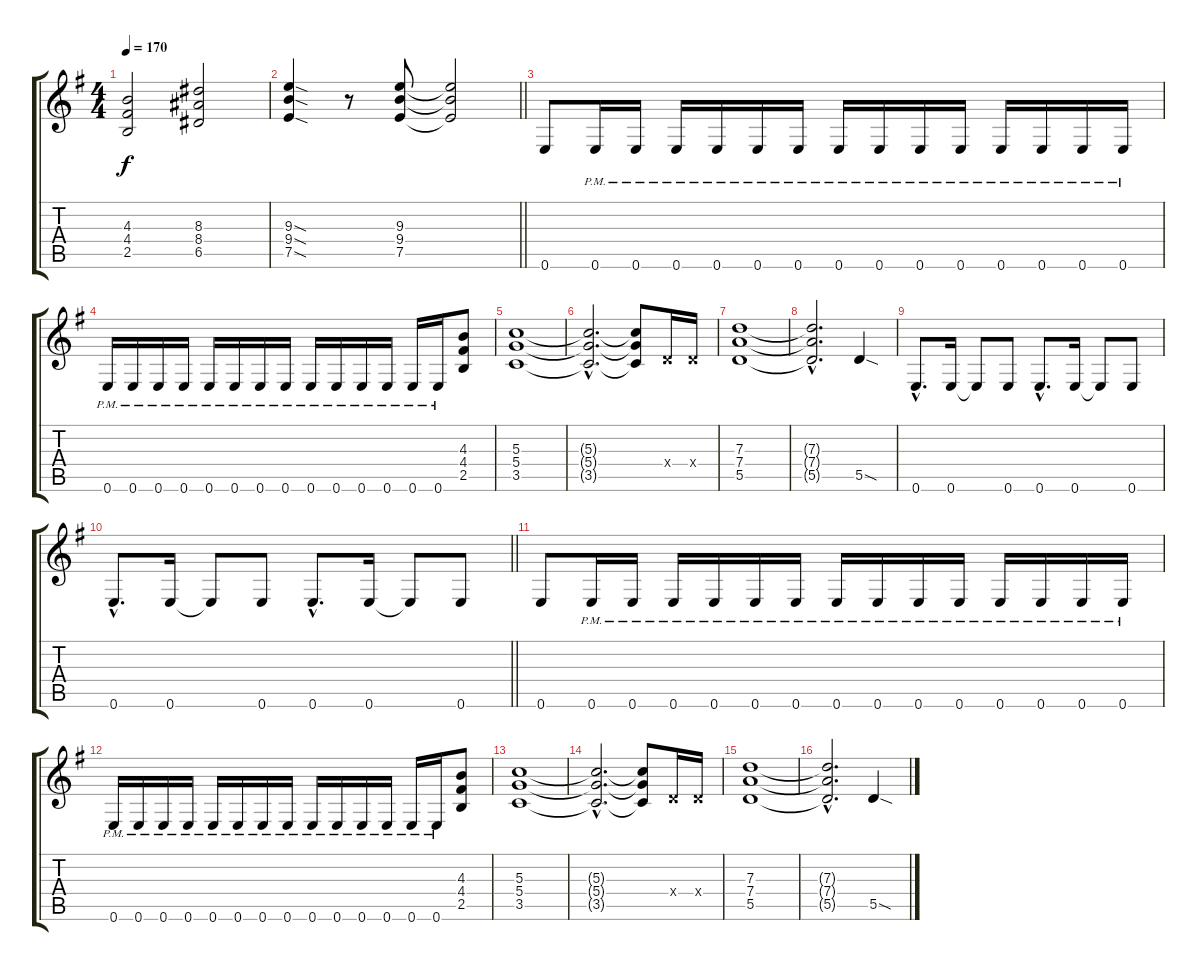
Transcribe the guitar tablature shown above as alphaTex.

\track "" {instrument distortionguitar}
\staff {score tabs}
\tuning (E4 B3 G3 D3 A2 E2) {hide}
\ts (4 4)
\tempo 170
\clef g2
\ks g
(4.3 4.4 2.5).2{dy f} (8.3 8.4 6.5).2 |
\barLineRight lightlight
(9.3{sod} 9.4{sod} 7.5{sod}).4 r.8 (9.3 9.4 7.5).8 (9.3{t} 9.4{t} 7.5{t}).2 |
0.6.8 0.6{pm}.16 0.6{pm}.16 0.6{pm}.16 0.6{pm}.16 0.6{pm}.16 0.6{pm}.16 0.6{pm}.16 0.6{pm}.16 0.6{pm}.16 0.6{pm}.16 0.6{pm}.16 0.6{pm}.16 0.6{pm}.16 0.6{pm}.16 |
0.6{pm}.16 0.6{pm}.16 0.6{pm}.16 0.6{pm}.16 0.6{pm}.16 0.6{pm}.16 0.6{pm}.16 0.6{pm}.16 0.6{pm}.16 0.6{pm}.16 0.6{pm}.16 0.6{pm}.16 0.6{pm}.16 0.6{pm}.16 (4.3 4.4 2.5).8 |
(5.3 5.4 3.5).1 |
(5.3{hac t} 5.4{hac t} 3.5{hac t}).2{d} (5.3{t} 5.4{t} 3.5{t}).8 0.4{x}.16 0.4{x}.16 |
(7.3 7.4 5.5).1 |
(7.3{hac t} 7.4{hac t} 5.5{hac t}).2{d} 5.5{sod}.4 |
0.6{hac}.8{d} 0.6.16 0.6{t}.8 0.6.8 0.6{hac}.8{d} 0.6.16 0.6{t}.8 0.6.8 |
\barLineRight lightlight
0.6{hac}.8{d} 0.6.16 0.6{t}.8 0.6.8 0.6{hac}.8{d} 0.6.16 0.6{t}.8 0.6.8 |
0.6.8 0.6{pm}.16 0.6{pm}.16 0.6{pm}.16 0.6{pm}.16 0.6{pm}.16 0.6{pm}.16 0.6{pm}.16 0.6{pm}.16 0.6{pm}.16 0.6{pm}.16 0.6{pm}.16 0.6{pm}.16 0.6{pm}.16 0.6{pm}.16 |
0.6{pm}.16 0.6{pm}.16 0.6{pm}.16 0.6{pm}.16 0.6{pm}.16 0.6{pm}.16 0.6{pm}.16 0.6{pm}.16 0.6{pm}.16 0.6{pm}.16 0.6{pm}.16 0.6{pm}.16 0.6{pm}.16 0.6{pm}.16 (4.3 4.4 2.5).8 |
(5.3 5.4 3.5).1 |
(5.3{hac t} 5.4{hac t} 3.5{hac t}).2{d} (5.3{t} 5.4{t} 3.5{t}).8 0.4{x}.16 0.4{x}.16 |
(7.3 7.4 5.5).1 |
(7.3{hac t} 7.4{hac t} 5.5{hac t}).2{d} 5.5{sod}.4
